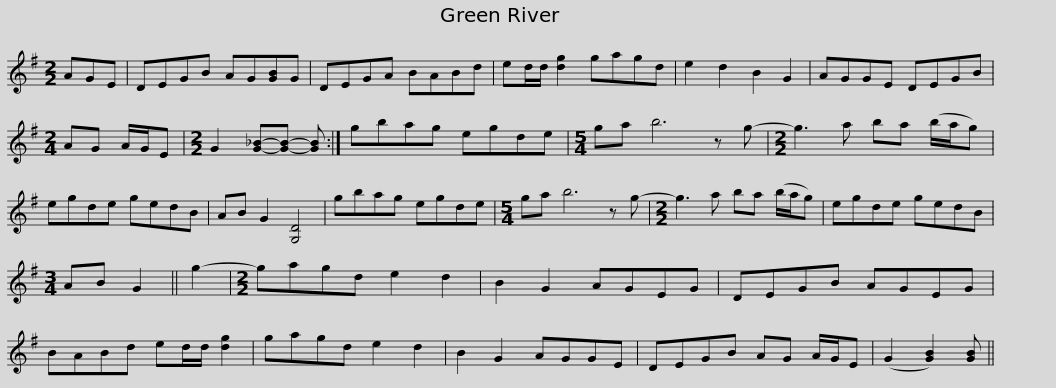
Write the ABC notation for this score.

X:1
L:1/8
M:2/2
I:linebreak $
K:G
V:1 treble
V:1
 AGE | DEGB AG[GB]G | DEGA BABd | ed/d/ [dg]2 gagd | e2 d2 B2 G2 | %5
 AGGE DEGB |$[M:2/4] AG A/G/E |[M:2/2] G2 [G_B]-[GB]- [GB] :| gbag egde |[M:5/4] ga b6 z g- | %10
[M:2/2] g3 a ba (b/a/g) |$ egde gedB | AB G2 [G,D]4 | gbag egde |[M:5/4] ga b6 z g- | %15
[M:2/2] g3 a ba (b/a/g) |$ egde gedB |[M:3/4] AB G2 || g2- |[M:2/2] gagd e2 d2 | %20
 B2 G2 AGEG | DEGB AGEG | BABd ed/d/ [dg]2 |$ gagd e2 d2 | B2 G2 AGGE | %25
 DEGB AG A/G/E | (G2 [GB]2) [GB] || %27
